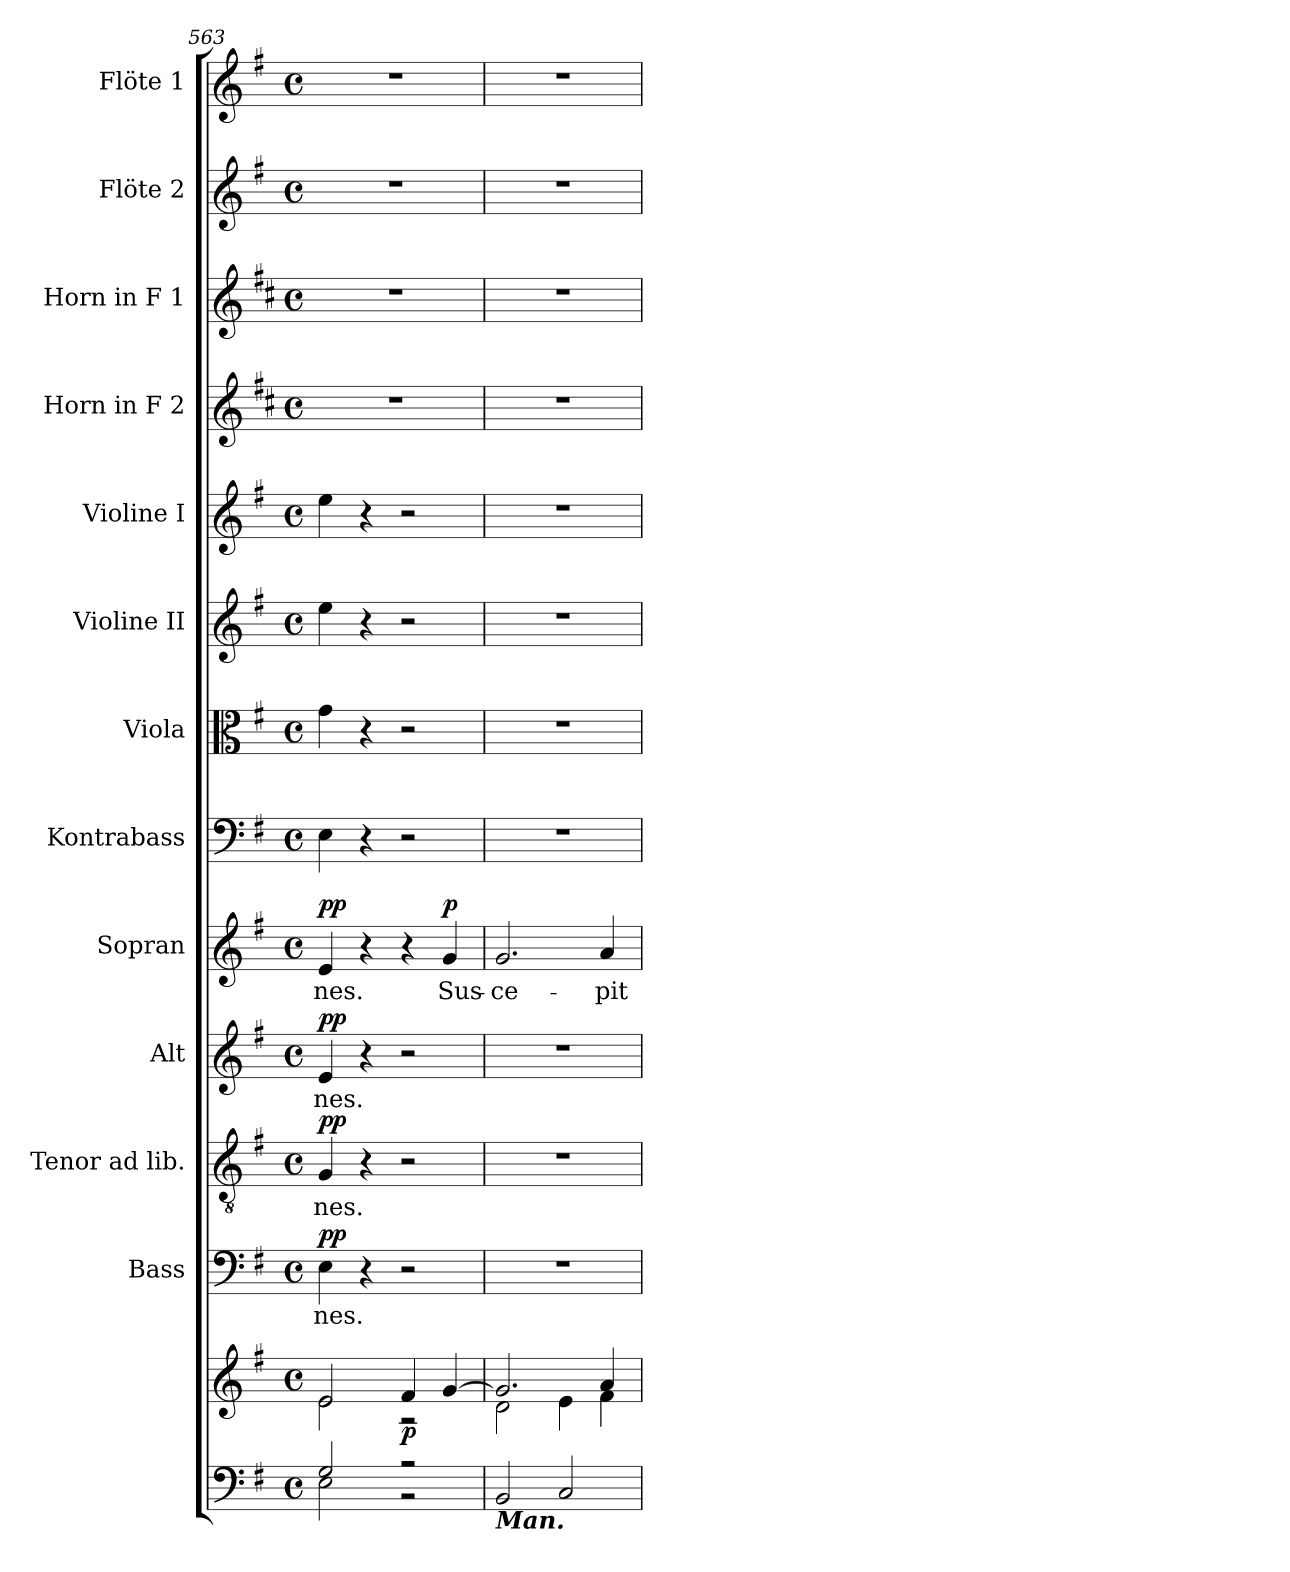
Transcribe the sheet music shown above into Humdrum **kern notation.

**kern	**kern	**dynam	**kern	**text	**dynam	**kern	**text	**dynam	**kern	**text	**dynam	**kern	**text	**dynam	**kern	**kern	**kern	**kern	**kern	**kern	**kern	**kern
*part13	*part13	*part13	*part12	*part12	*part12	*part11	*part11	*part11	*part10	*part10	*part10	*part9	*part9	*part9	*part8	*part7	*part6	*part5	*part4	*part3	*part2	*part1
*staff14	*staff13	*staff13/14	*staff12	*staff12	*staff12	*staff11	*staff11	*staff11	*staff10	*staff10	*staff10	*staff9	*staff9	*staff9	*staff8	*staff7	*staff6	*staff5	*staff4	*staff3	*staff2	*staff1
*	*	*	*I"Bass	*	*	*I"Tenor ad lib.	*	*	*I"Alt	*	*	*I"Sopran	*	*	*I"Kontrabass	*I"Viola	*I"Violine II	*I"Violine I	*I"Horn in F 2	*I"Horn in F 1	*I"Flöte 2	*I"Flöte 1
*	*	*	*I'B.	*	*	*I'T.	*	*	*I'A.	*	*	*I'S.	*	*	*I'Kb.	*I'Vla.	*I'Vl. II	*I'Vl. I	*	*	*I'Fl. 2	*I'Fl. 1
*clefF4	*clefG2	*	*clefF4	*	*	*clefGv2	*	*	*clefG2	*	*	*clefG2	*	*	*clefF4	*clefC3	*clefG2	*clefG2	*clefG2	*clefG2	*clefG2	*clefG2
*	*	*	*	*	*	*	*	*	*	*	*	*	*	*	*ITrd7c12	*	*	*	*ITrd4c7	*ITrd4c7	*	*
*k[f#]	*k[f#]	*	*k[f#]	*	*	*k[f#]	*	*	*k[f#]	*	*	*k[f#]	*	*	*k[f#]	*k[f#]	*k[f#]	*k[f#]	*k[f#]	*k[f#]	*k[f#]	*k[f#]
*G:	*G:	*	*G:	*	*	*G:	*	*	*G:	*	*	*G:	*	*	*G:	*G:	*G:	*G:	*G:	*G:	*G:	*G:
*M4/4	*M4/4	*	*M4/4	*	*	*M4/4	*	*	*M4/4	*	*	*M4/4	*	*	*M4/4	*M4/4	*M4/4	*M4/4	*M4/4	*M4/4	*M4/4	*M4/4
*met(c)	*met(c)	*	*met(c)	*	*	*met(c)	*	*	*met(c)	*	*	*met(c)	*	*	*met(c)	*met(c)	*met(c)	*met(c)	*met(c)	*met(c)	*met(c)	*met(c)
=563	=563	=563	=563	=563	=563	=563	=563	=563	=563	=563	=563	=563	=563	=563	=563	=563	=563	=563	=563	=563	=563	=563
*^	*^	*	*	*	*	*	*	*	*	*	*	*	*	*	*	*	*	*	*	*	*	*
!	!	!	!	!	!	!LO:LY:b	!LO:DY:a	!	!LO:LY:b	!LO:DY:a	!	!LO:LY:b	!LO:DY:a	!	!LO:LY:b	!LO:DY:a	!	!	!	!	!	!	!	!
2G/	2E\	2e/	2e\	.	4E\	-nes.	pp	4G/	-nes.	pp	4e/	-nes.	pp	4e/	-nes.	pp	4EE\	4g\	4ee\	4ee\	1r	1r	1r	1r
.	.	.	.	.	4r	.	.	4r	.	.	4r	.	.	4r	.	.	4r	4r	4r	4r	.	.	.	.
!	!	!	!	!LO:DY:b	!	!	!	!	!	!	!	!	!	!	!	!	!	!	!	!	!	!	!	!
2r	2r	4f#/	2rB	p	2r	.	.	2r	.	.	2r	.	.	4r	.	.	2r	2r	2r	2r	.	.	.	.
!	!	!	!	!	!	!	!	!	!	!	!	!	!	!	!LO:LY:b	!LO:DY:a	!	!	!	!	!	!	!	!
.	.	[>4g/	.	.	.	.	.	.	.	.	.	.	.	4g/	Sus-	p	.	.	.	.	.	.	.	.
*v	*v	*	*	*	*	*	*	*	*	*	*	*	*	*	*	*	*	*	*	*	*	*	*	*
=564	=564	=564	=564	=564	=564	=564	=564	=564	=564	=564	=564	=564	=564	=564	=564	=564	=564	=564	=564	=564	=564	=564	=564
!LO:TX:b:Bi:t=Man.	!	!	!	!	!	!	!	!	!	!	!	!	!	!	!	!	!	!	!	!	!	!	!
!	!	!	!	!	!	!	!	!	!	!	!	!	!	!LO:LY:b	!	!	!	!	!	!	!	!	!
2BB/	2.g/]	2d\	.	1r	.	.	1r	.	.	1r	.	.	2.g/	-ce-	.	1r	1r	1r	1r	1r	1r	1r	1r
2C/	.	4e\	.	.	.	.	.	.	.	.	.	.	.	.	.	.	.	.	.	.	.	.	.
!	!	!	!	!	!	!	!	!	!	!	!	!	!	!LO:LY:b	!	!	!	!	!	!	!	!	!
.	4a/	4f#\	.	.	.	.	.	.	.	.	.	.	4a/	-pit	.	.	.	.	.	.	.	.	.
*	*v	*v	*	*	*	*	*	*	*	*	*	*	*	*	*	*	*	*	*	*	*	*	*
=	=	=	=	=	=	=	=	=	=	=	=	=	=	=	=	=	=	=	=	=	=	=
*-	*-	*-	*-	*-	*-	*-	*-	*-	*-	*-	*-	*-	*-	*-	*-	*-	*-	*-	*-	*-	*-	*-
